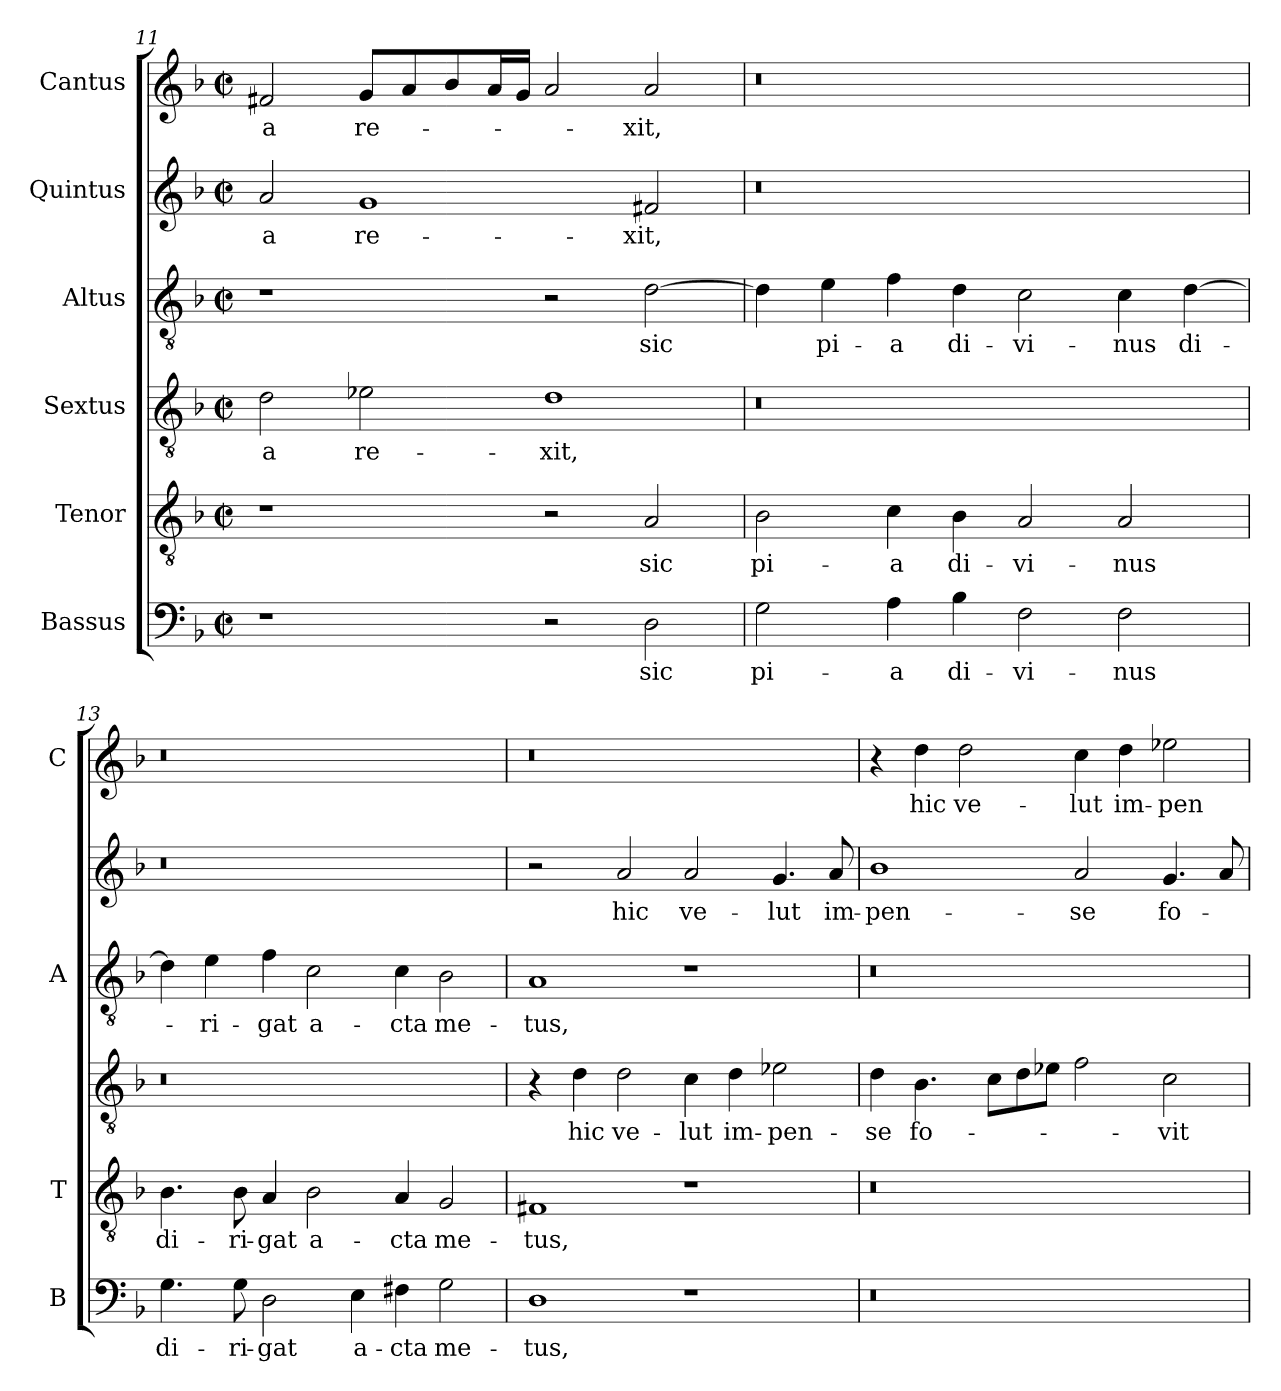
**kern	**text	**kern	**text	**kern	**text	**kern	**text	**kern	**text	**kern	**text
*part6	*part6	*part5	*part5	*part4	*part4	*part3	*part3	*part2	*part2	*part1	*part1
*staff6	*staff6	*staff5	*staff5	*staff4	*staff4	*staff3	*staff3	*staff2	*staff2	*staff1	*staff1
*I"Bassus	*	*I"Tenor	*	*I"Sextus	*	*I"Altus	*	*I"Quintus	*	*I"Cantus	*
*I'B	*	*I'T	*	*	*	*I'A	*	*	*	*I'C	*
*clefF4	*	*clefGv2	*	*clefGv2	*	*clefGv2	*	*clefG2	*	*clefG2	*
*k[b-]	*	*k[b-]	*	*k[b-]	*	*k[b-]	*	*k[b-]	*	*k[b-]	*
*F:	*	*F:	*	*F:	*	*F:	*	*F:	*	*F:	*
*M2/2	*	*M2/2	*	*M2/2	*	*M2/2	*	*M2/2	*	*M2/2	*
*met(c|)	*	*met(c|)	*	*met(c|)	*	*met(c|)	*	*met(c|)	*	*met(c|)	*
=11	=11	=11	=11	=11	=11	=11	=11	=11	=11	=11	=11
1r	.	1r	.	2d\	-a	1r	.	2a/	-a	2f#X/	-a
.	.	.	.	2e-X\	re-	.	.	1g	re-	8g/L	re-
.	.	.	.	.	.	.	.	.	.	8a/	.
.	.	.	.	.	.	.	.	.	.	8b-/	.
.	.	.	.	.	.	.	.	.	.	16a/L	.
.	.	.	.	.	.	.	.	.	.	16g/JJ	.
2r	.	2r	.	1d	-xit,	2r	.	.	.	2a/	.
2D\	sic	2A/	sic	.	.	[2d\	sic	2f#X/	-xit,	2a/	-xit,
=12	=12	=12	=12	=12	=12	=12	=12	=12	=12	=12	=12
2G\	pi-	2B-\	pi-	0r	.	4d\]	.	0r	.	0r	.
.	.	.	.	.	.	4e\	pi-	.	.	.	.
4A\	-a	4c\	-a	.	.	4f\	-a	.	.	.	.
4B-\	di-	4B-\	di-	.	.	4d\	di-	.	.	.	.
2F\	-vi-	2A/	-vi-	.	.	2c\	-vi-	.	.	.	.
2F\	-nus	2A/	-nus	.	.	4c\	-nus	.	.	.	.
.	.	.	.	.	.	[4d\	di-	.	.	.	.
!!LO:PB:g=z
=13	=13	=13	=13	=13	=13	=13	=13	=13	=13	=13	=13
4.G\	di-	4.B-\	di-	0r	.	4d\]	.	0r	.	0r	.
.	.	.	.	.	.	4e\	-ri-	.	.	.	.
8G\	-ri-	8B-\	-ri-	.	.	.	.	.	.	.	.
2D\	-gat	4A/	-gat	.	.	4f\	-gat	.	.	.	.
.	.	2B-\	a-	.	.	2c\	a-	.	.	.	.
4E\	a-	.	.	.	.	.	.	.	.	.	.
4F#X\	-cta	4A/	-cta	.	.	4c\	-cta	.	.	.	.
2G\	me-	2G/	me-	.	.	2B-\	me-	.	.	.	.
=14	=14	=14	=14	=14	=14	=14	=14	=14	=14	=14	=14
1D	-tus,	1F#X	-tus,	4r	.	1A	-tus,	2r	.	0r	.
.	.	.	.	4d\	hic	.	.	.	.	.	.
.	.	.	.	2d\	ve-	.	.	2a/	hic	.	.
1r	.	1r	.	4c\	-lut	1r	.	2a/	ve-	.	.
.	.	.	.	4d\	im-	.	.	.	.	.	.
.	.	.	.	2e-X\	-pen-	.	.	4.g/	-lut	.	.
.	.	.	.	.	.	.	.	8a/	im-	.	.
=15	=15	=15	=15	=15	=15	=15	=15	=15	=15	=15	=15
0r	.	0r	.	4d\	-se	0r	.	1b-	-pen-	4r	.
.	.	.	.	4.B-\	fo-	.	.	.	.	4dd\	hic
.	.	.	.	.	.	.	.	.	.	2dd\	ve-
.	.	.	.	8c\L	.	.	.	.	.	.	.
.	.	.	.	8d\	.	.	.	.	.	.	.
.	.	.	.	8e-X\J	.	.	.	.	.	.	.
.	.	.	.	2f\	.	.	.	2a/	-se	4cc\	-lut
.	.	.	.	.	.	.	.	.	.	4dd\	im-
.	.	.	.	2c\	-vit	.	.	4.g/	fo-	2ee-X\	-pen-
.	.	.	.	.	.	.	.	8a/	.	.	.
=	=	=	=	=	=	=	=	=	=	=	=
*-	*-	*-	*-	*-	*-	*-	*-	*-	*-	*-	*-
